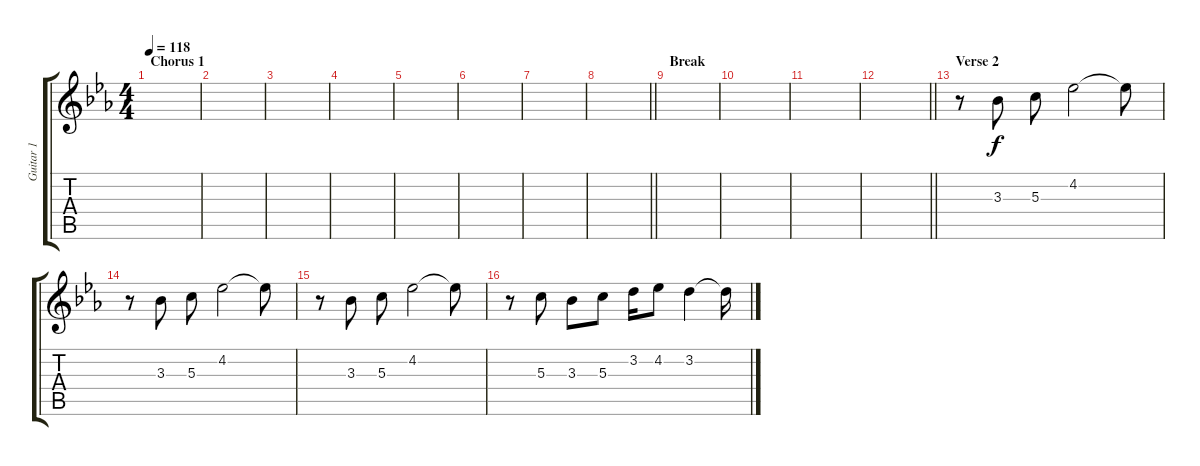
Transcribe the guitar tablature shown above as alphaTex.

\track ("Guitar 1" "Guitar 1") {instrument electricguitarjazz}
\staff {score tabs}
\tuning (E4 B3 G3 D3 A2 E2) {hide}
\ts (4 4)
\section ("" "Chorus 1")
\tempo 118
\clef g2
\ks eb
|
|
|
|
|
|
|
\barLineRight lightlight
|
\section ("" "Break")
|
|
|
\barLineRight lightlight
|
\section ("" "Verse 2")
r.8 3.3.8 5.3.8 4.2.2 4.2{t}.8 |
r.8 3.3.8 5.3.8 4.2.2 4.2{t}.8 |
r.8 3.3.8 5.3.8 4.2.2 4.2{t}.8 |
r.8 5.3.8 3.3.8 5.3.8 3.2.16 4.2.8 3.2.4 3.2{t}.16
